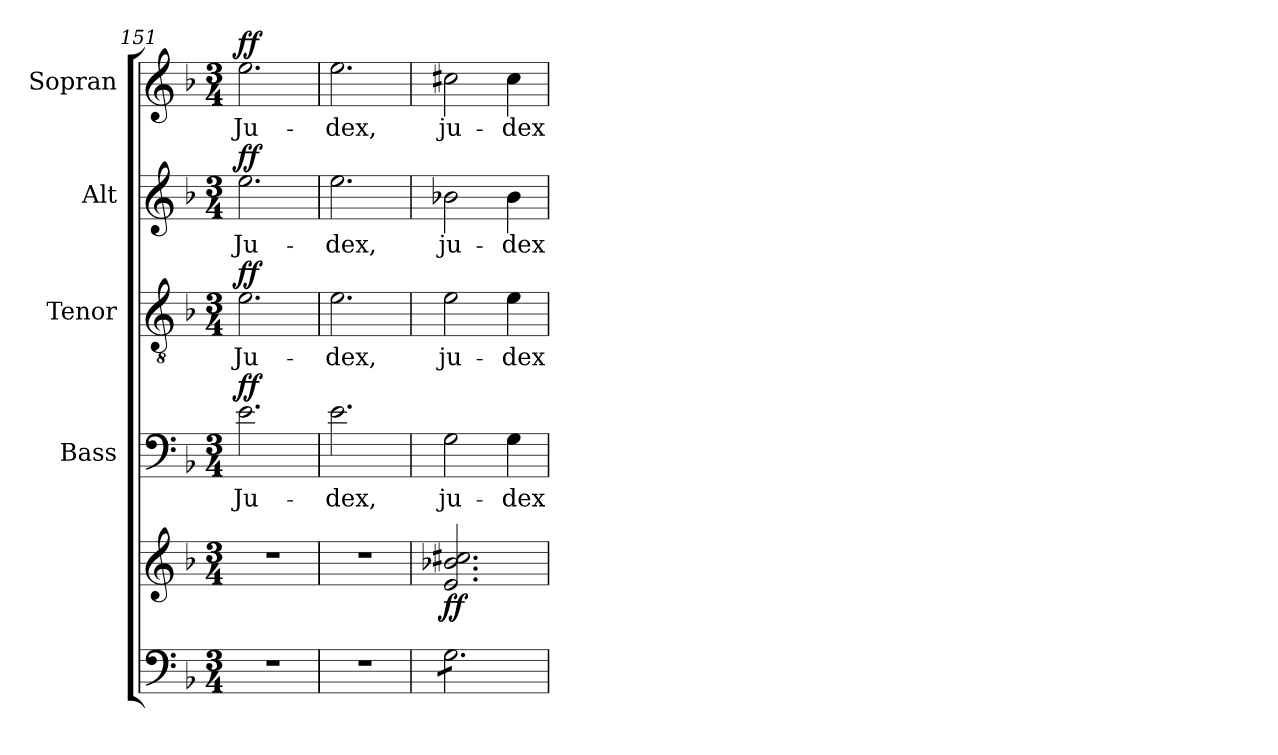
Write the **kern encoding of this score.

**kern	**kern	**dynam	**kern	**text	**dynam	**kern	**text	**dynam	**kern	**text	**dynam	**kern	**text	**dynam
*part5	*part5	*part5	*part4	*part4	*part4	*part3	*part3	*part3	*part2	*part2	*part2	*part1	*part1	*part1
*staff6	*staff5	*staff5/6	*staff4	*staff4	*staff4	*staff3	*staff3	*staff3	*staff2	*staff2	*staff2	*staff1	*staff1	*staff1
*	*	*	*I"Bass	*	*	*I"Tenor	*	*	*I"Alt	*	*	*I"Sopran	*	*
*	*	*	*I'B.	*	*	*I'T.	*	*	*I'A.	*	*	*I'S.	*	*
*clefF4	*clefG2	*	*clefF4	*	*	*clefGv2	*	*	*clefG2	*	*	*clefG2	*	*
*k[b-]	*k[b-]	*	*k[b-]	*	*	*k[b-]	*	*	*k[b-]	*	*	*k[b-]	*	*
*F:	*F:	*	*F:	*	*	*F:	*	*	*F:	*	*	*F:	*	*
*M3/4	*M3/4	*	*M3/4	*	*	*M3/4	*	*	*M3/4	*	*	*M3/4	*	*
=151	=151	=151	=151	=151	=151	=151	=151	=151	=151	=151	=151	=151	=151	=151
!	!	!	!	!LO:LY:b	!LO:DY:a	!	!LO:LY:b	!LO:DY:a	!	!LO:LY:b	!LO:DY:a	!	!LO:LY:b	!LO:DY:a
2.r	2.r	.	2.e\	Ju-	ff	2.e\	Ju-	ff	2.ee\	Ju-	ff	2.ee\	Ju-	ff
=152	=152	=152	=152	=152	=152	=152	=152	=152	=152	=152	=152	=152	=152	=152
!	!	!	!	!LO:LY:b	!	!	!LO:LY:b	!	!	!LO:LY:b	!	!	!LO:LY:b	!
2.r	2.r	.	2.e\	-dex,	.	2.e\	-dex,	.	2.ee\	-dex,	.	2.ee\	-dex,	.
!!LO:LB:g=z
=153	=153	=153	=153	=153	=153	=153	=153	=153	=153	=153	=153	=153	=153	=153
!	!	!LO:DY:b	!	!LO:LY:b	!	!	!LO:LY:b	!	!	!LO:LY:b	!	!	!LO:LY:b	!
*tremolo	*	*	*	*	*	*	*	*	*	*	*	*	*	*
8G\L	2.e/ 2.b-X/ 2.cc#X/	ff	2G\	ju-	.	2e\	ju-	.	2b-X\	ju-	.	2cc#X\	ju-	.
8G\	.	.	.	.	.	.	.	.	.	.	.	.	.	.
8G\	.	.	.	.	.	.	.	.	.	.	.	.	.	.
8G\	.	.	.	.	.	.	.	.	.	.	.	.	.	.
!	!	!	!	!LO:LY:b	!	!	!LO:LY:b	!	!	!LO:LY:b	!	!	!LO:LY:b	!
8G\	.	.	4G\	-dex	.	4e\	-dex	.	4b-\	-dex	.	4cc#\	-dex	.
8G\J	.	.	.	.	.	.	.	.	.	.	.	.	.	.
*Xtremolo	*	*	*	*	*	*	*	*	*	*	*	*	*	*
=	=	=	=	=	=	=	=	=	=	=	=	=	=	=
*-	*-	*-	*-	*-	*-	*-	*-	*-	*-	*-	*-	*-	*-	*-
